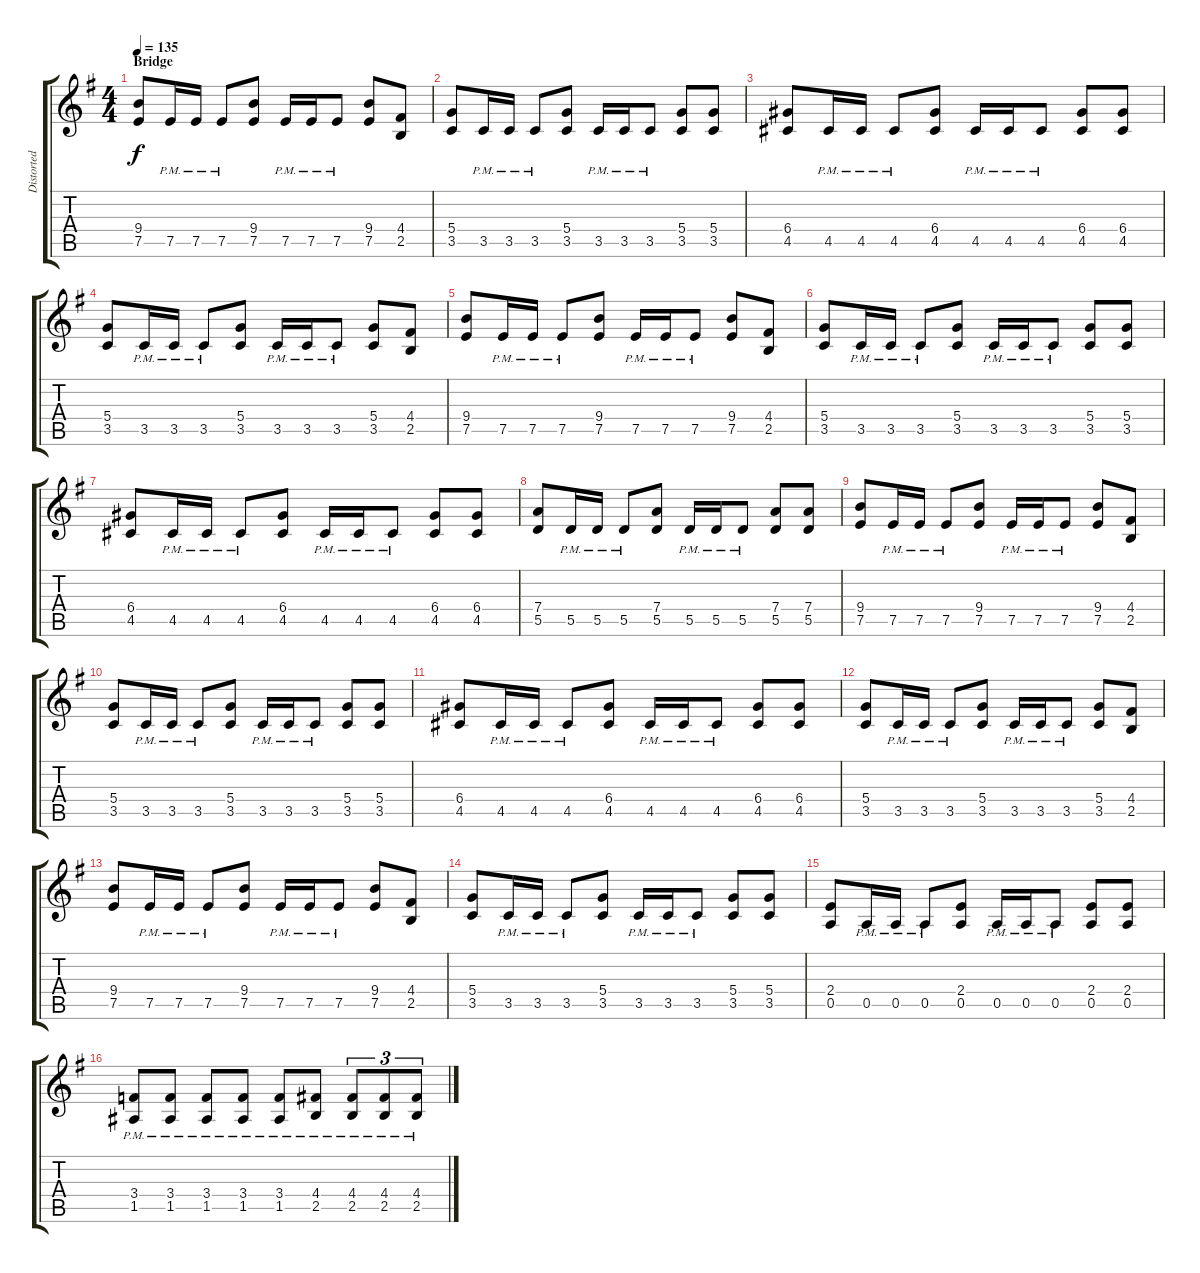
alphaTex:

\track ("Distorted Rhythm Guitar (L)" "Distorted ") {instrument distortionguitar}
\staff {score tabs}
\tuning (E4 B3 G3 D3 A2 E2) {hide}
\ts (4 4)
\section ("" "Bridge")
\tempo 135
\clef g2
\ks eminor
(9.4 7.5).8{dy f} 7.5{pm}.16 7.5{pm}.16 7.5{pm}.8 (9.4 7.5).8 7.5{pm}.16 7.5{pm}.16 7.5{pm}.8 (9.4 7.5).8 (4.4 2.5).8 |
(5.4 3.5).8 3.5{pm}.16 3.5{pm}.16 3.5{pm}.8 (5.4 3.5).8 3.5{pm}.16 3.5{pm}.16 3.5{pm}.8 (5.4 3.5).8 (5.4 3.5).8 |
(6.4 4.5).8 4.5{pm}.16 4.5{pm}.16 4.5{pm}.8 (6.4 4.5).8 4.5{pm}.16 4.5{pm}.16 4.5{pm}.8 (6.4 4.5).8 (6.4 4.5).8 |
(5.4 3.5).8 3.5{pm}.16 3.5{pm}.16 3.5{pm}.8 (5.4 3.5).8 3.5{pm}.16 3.5{pm}.16 3.5{pm}.8 (5.4 3.5).8 (4.4 2.5).8 |
(9.4 7.5).8 7.5{pm}.16 7.5{pm}.16 7.5{pm}.8 (9.4 7.5).8 7.5{pm}.16 7.5{pm}.16 7.5{pm}.8 (9.4 7.5).8 (4.4 2.5).8 |
(5.4 3.5).8 3.5{pm}.16 3.5{pm}.16 3.5{pm}.8 (5.4 3.5).8 3.5{pm}.16 3.5{pm}.16 3.5{pm}.8 (5.4 3.5).8 (5.4 3.5).8 |
(6.4 4.5).8 4.5{pm}.16 4.5{pm}.16 4.5{pm}.8 (6.4 4.5).8 4.5{pm}.16 4.5{pm}.16 4.5{pm}.8 (6.4 4.5).8 (6.4 4.5).8 |
(7.4 5.5).8 5.5{pm}.16 5.5{pm}.16 5.5{pm}.8 (7.4 5.5).8 5.5{pm}.16 5.5{pm}.16 5.5{pm}.8 (7.4 5.5).8 (7.4 5.5).8 |
(9.4 7.5).8 7.5{pm}.16 7.5{pm}.16 7.5{pm}.8 (9.4 7.5).8 7.5{pm}.16 7.5{pm}.16 7.5{pm}.8 (9.4 7.5).8 (4.4 2.5).8 |
(5.4 3.5).8 3.5{pm}.16 3.5{pm}.16 3.5{pm}.8 (5.4 3.5).8 3.5{pm}.16 3.5{pm}.16 3.5{pm}.8 (5.4 3.5).8 (5.4 3.5).8 |
(6.4 4.5).8 4.5{pm}.16 4.5{pm}.16 4.5{pm}.8 (6.4 4.5).8 4.5{pm}.16 4.5{pm}.16 4.5{pm}.8 (6.4 4.5).8 (6.4 4.5).8 |
(5.4 3.5).8 3.5{pm}.16 3.5{pm}.16 3.5{pm}.8 (5.4 3.5).8 3.5{pm}.16 3.5{pm}.16 3.5{pm}.8 (5.4 3.5).8 (4.4 2.5).8 |
(9.4 7.5).8 7.5{pm}.16 7.5{pm}.16 7.5{pm}.8 (9.4 7.5).8 7.5{pm}.16 7.5{pm}.16 7.5{pm}.8 (9.4 7.5).8 (4.4 2.5).8 |
(5.4 3.5).8 3.5{pm}.16 3.5{pm}.16 3.5{pm}.8 (5.4 3.5).8 3.5{pm}.16 3.5{pm}.16 3.5{pm}.8 (5.4 3.5).8 (5.4 3.5).8 |
(2.4 0.5).8 0.5{pm}.16 0.5{pm}.16 0.5{pm}.8 (2.4 0.5).8 0.5{pm}.16 0.5{pm}.16 0.5{pm}.8 (2.4 0.5).8 (2.4 0.5).8 |
(3.4{pm} 1.5{pm}).8 (3.4{pm} 1.5{pm}).8 (3.4{pm} 1.5{pm}).8 (3.4{pm} 1.5{pm}).8 (3.4{pm} 1.5{pm}).8 (4.4{pm} 2.5{pm}).8 (4.4{pm} 2.5{pm}).8{tu (3 2)} (4.4{pm} 2.5{pm}).8{tu (3 2)} (4.4{pm} 2.5{pm}).8{tu (3 2)}
